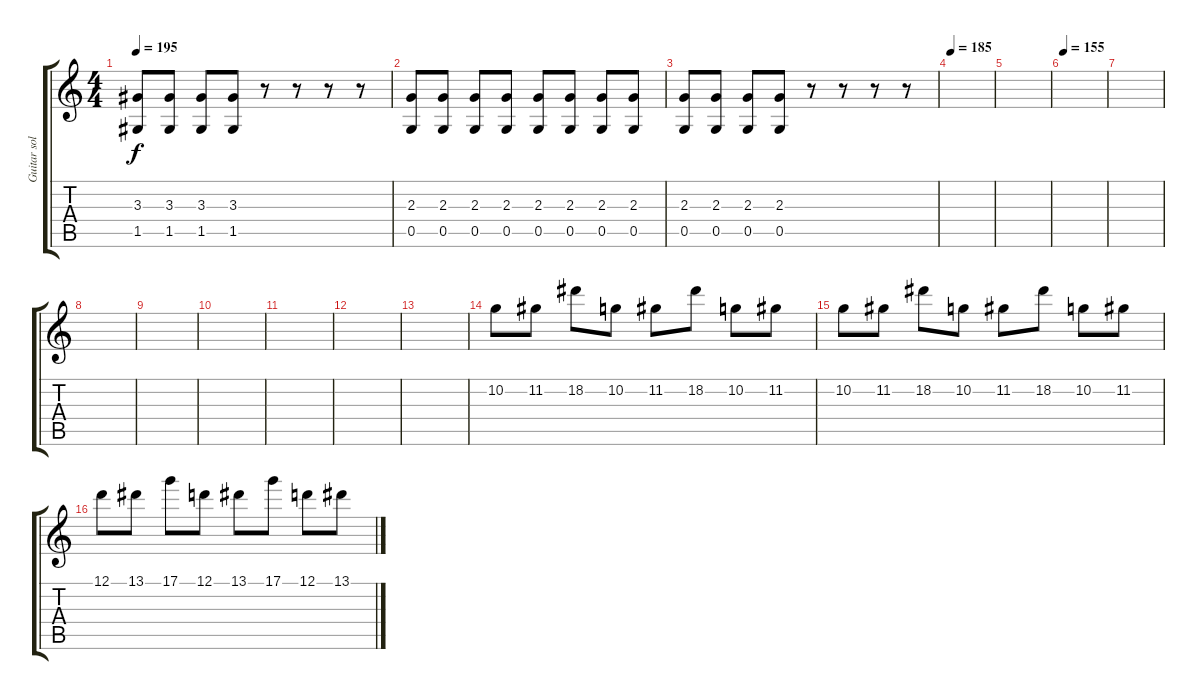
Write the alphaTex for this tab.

\track ("Guitar solo" "Guitar sol") {instrument distortionguitar}
\staff {score tabs}
\tuning (D4 A3 F3 C3 G2 C2) {hide}
\ts (4 4)
\tempo 195
\clef g2
\ks c
(3.3 1.5).8{dy f} (3.3 1.5).8 (3.3 1.5).8 (3.3 1.5).8 r.8 r.8 r.8 r.8 |
(2.3 0.5).8 (2.3 0.5).8 (2.3 0.5).8 (2.3 0.5).8 (2.3 0.5).8 (2.3 0.5).8 (2.3 0.5).8 (2.3 0.5).8 |
(2.3 0.5).8 (2.3 0.5).8 (2.3 0.5).8 (2.3 0.5).8 r.8 r.8 r.8 r.8 |
\tempo 185
|
|
\tempo 150
\tempo 155
|
|
|
|
|
|
|
|
10.2.8 11.2.8 18.2.8 10.2.8 11.2.8 18.2.8 10.2.8 11.2.8 |
10.2.8 11.2.8 18.2.8 10.2.8 11.2.8 18.2.8 10.2.8 11.2.8 |
12.1.8 13.1.8 17.1.8 12.1.8 13.1.8 17.1.8 12.1.8 13.1.8
